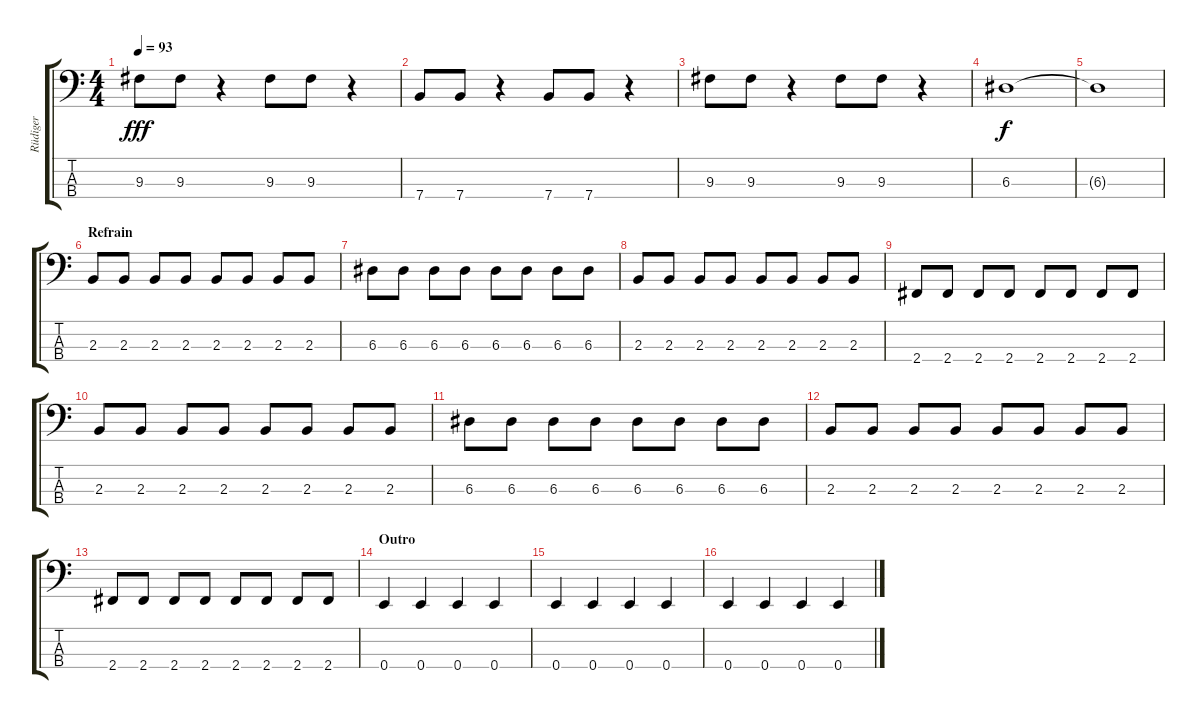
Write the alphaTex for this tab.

\track ("Rüdiger" "Rüdiger") {instrument electricbasspick}
\staff {score tabs}
\tuning (G2 D2 A1 E1) {hide}
\ts (4 4)
\tempo 93
\clef f4
\ks c
9.3.8{dy fff} 9.3.8 r.4 9.3.8 9.3.8 r.4 |
7.4.8 7.4.8 r.4 7.4.8 7.4.8 r.4 |
9.3.8 9.3.8 r.4 9.3.8 9.3.8 r.4 |
6.3.1{dy f} |
6.3{t}.1 |
\section ("" "Refrain")
2.3.8{volume 16} 2.3.8 2.3.8 2.3.8 2.3.8 2.3.8 2.3.8 2.3.8 |
6.3.8 6.3.8 6.3.8 6.3.8 6.3.8 6.3.8 6.3.8 6.3.8 |
2.3.8 2.3.8 2.3.8 2.3.8 2.3.8 2.3.8 2.3.8 2.3.8 |
2.4.8 2.4.8 2.4.8 2.4.8 2.4.8 2.4.8 2.4.8 2.4.8 |
2.3.8 2.3.8 2.3.8 2.3.8 2.3.8 2.3.8 2.3.8 2.3.8 |
6.3.8 6.3.8 6.3.8 6.3.8 6.3.8 6.3.8 6.3.8 6.3.8 |
2.3.8 2.3.8 2.3.8 2.3.8 2.3.8 2.3.8 2.3.8 2.3.8 |
2.4.8 2.4.8 2.4.8 2.4.8 2.4.8 2.4.8 2.4.8 2.4.8 |
\section ("" "Outro")
0.4.4{volume 16} 0.4.4 0.4.4 0.4.4 |
0.4.4 0.4.4 0.4.4 0.4.4 |
0.4.4 0.4.4 0.4.4 0.4.4
